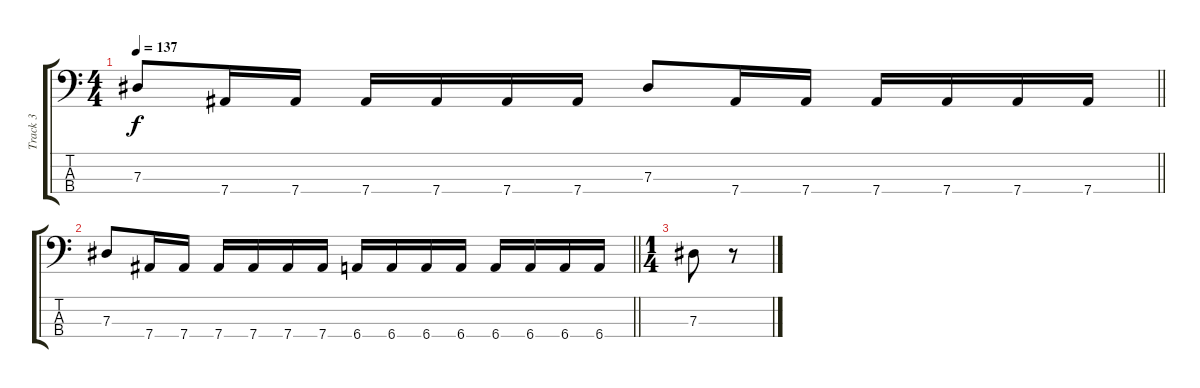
\track ("Track 3" "Track 3") {instrument electricbassfinger}
\staff {score tabs}
\tuning (Gb2 Db2 Ab1 Eb1) {hide}
\ts (4 4)
\tempo 137
\clef f4
\barLineRight lightlight
\ks c
7.3.8{dy f} 7.4.16 7.4.16 7.4.16 7.4.16 7.4.16 7.4.16 7.3.8 7.4.16 7.4.16 7.4.16 7.4.16 7.4.16 7.4.16 |
\barLineRight lightlight
7.3.8 7.4.16 7.4.16 7.4.16 7.4.16 7.4.16 7.4.16 6.4.16 6.4.16 6.4.16 6.4.16 6.4.16 6.4.16 6.4.16 6.4.16 |
\ts (1 4)
7.3.8 r.8
